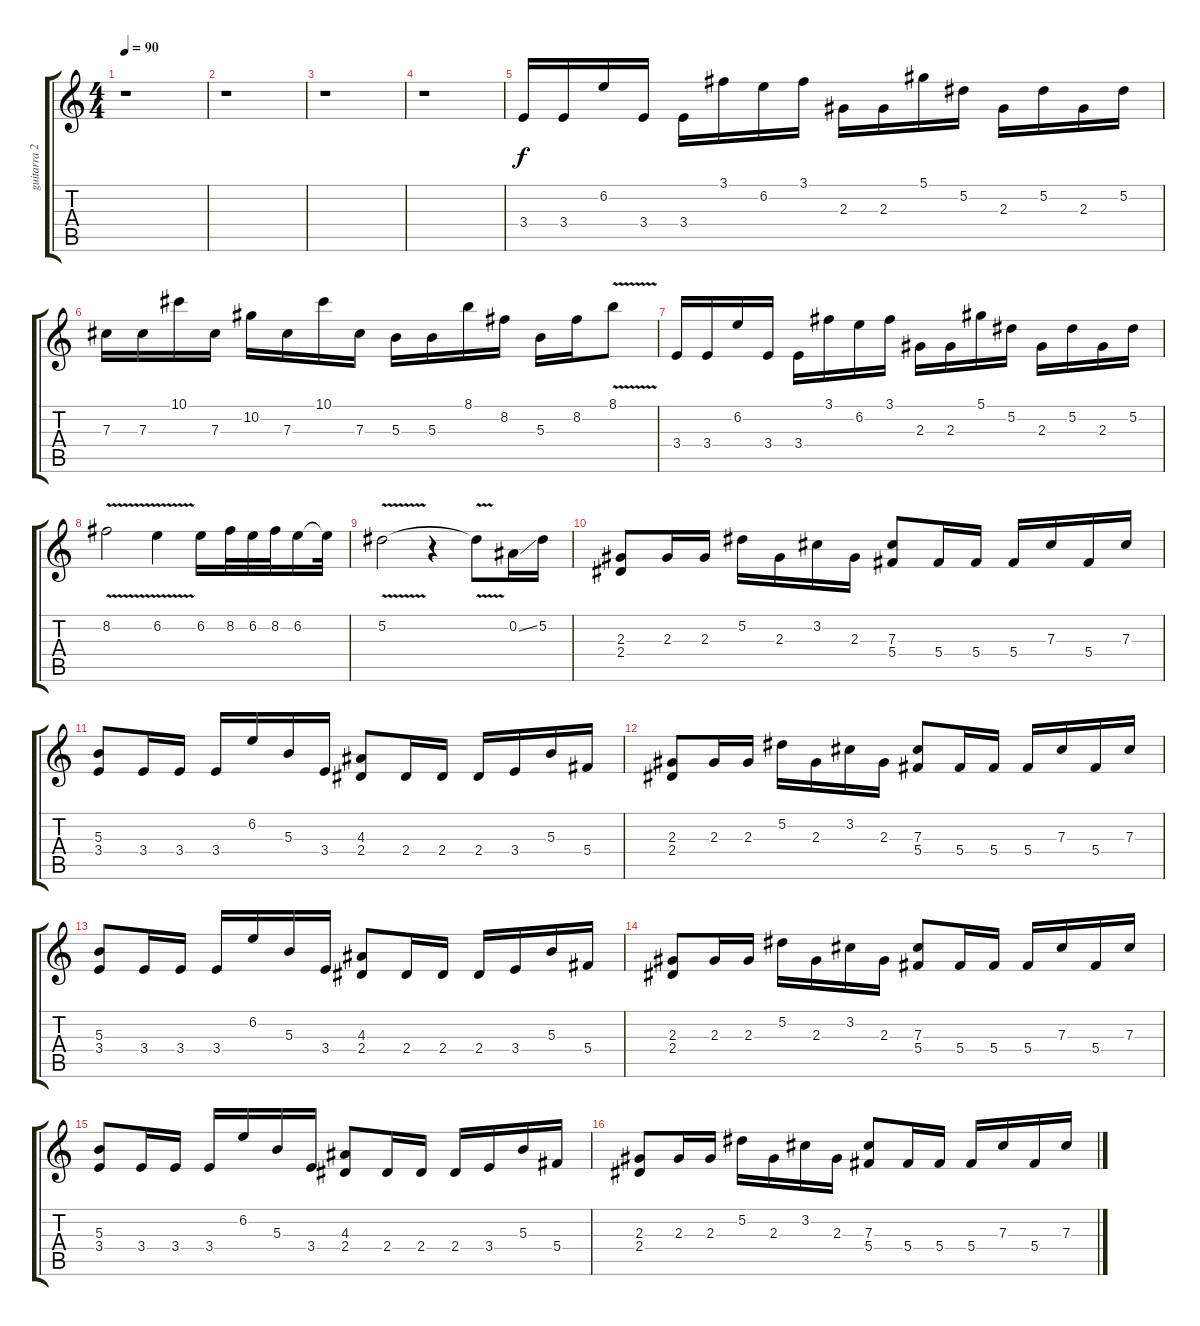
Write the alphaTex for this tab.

\track ("guitarra 2" "guitarra 2") {instrument distortionguitar}
\staff {score tabs}
\tuning (Eb4 Bb3 Gb3 Db3 Ab2 Eb2) {hide}
\ts (4 4)
\tempo 90
\clef g2
\ks c
r.1{dy f} |
r.1 |
r.1 |
r.1 |
3.4.16 3.4.16 6.2.16 3.4.16 3.4.16 3.1.16 6.2.16 3.1.16 2.3.16 2.3.16 5.1.16 5.2.16 2.3.16 5.2.16 2.3.16 5.2.16 |
7.3.16 7.3.16 10.1.16 7.3.16 10.2.16 7.3.16 10.1.16 7.3.16 5.3.16 5.3.16 8.1.16 8.2.16 5.3.16 8.2.16 8.1{v}.8 |
3.4.16 3.4.16 6.2.16 3.4.16 3.4.16 3.1.16 6.2.16 3.1.16 2.3.16 2.3.16 5.1.16 5.2.16 2.3.16 5.2.16 2.3.16 5.2.16 |
8.2{v}.2 6.2{v}.4 6.2.16 8.2.32 6.2.32 8.2.32 6.2.16 6.2{t}.32 |
5.2{v}.2 r.4 5.2{t}.8 0.2{ss}.16 5.2.16 |
(2.3 2.4).8 2.3.16 2.3.16 5.2.16 2.3.16 3.2.16 2.3.16 (7.3 5.4).8 5.4.16 5.4.16 5.4.16 7.3.16 5.4.16 7.3.16 |
(5.3 3.4).8 3.4.16 3.4.16 3.4.16 6.2.16 5.3.16 3.4.16 (4.3 2.4).8 2.4.16 2.4.16 2.4.16 3.4.16 5.3.16 5.4.16 |
(2.3 2.4).8 2.3.16 2.3.16 5.2.16 2.3.16 3.2.16 2.3.16 (7.3 5.4).8 5.4.16 5.4.16 5.4.16 7.3.16 5.4.16 7.3.16 |
(5.3 3.4).8 3.4.16 3.4.16 3.4.16 6.2.16 5.3.16 3.4.16 (4.3 2.4).8 2.4.16 2.4.16 2.4.16 3.4.16 5.3.16 5.4.16 |
(2.3 2.4).8 2.3.16 2.3.16 5.2.16 2.3.16 3.2.16 2.3.16 (7.3 5.4).8 5.4.16 5.4.16 5.4.16 7.3.16 5.4.16 7.3.16 |
(5.3 3.4).8 3.4.16 3.4.16 3.4.16 6.2.16 5.3.16 3.4.16 (4.3 2.4).8 2.4.16 2.4.16 2.4.16 3.4.16 5.3.16 5.4.16 |
(2.3 2.4).8 2.3.16 2.3.16 5.2.16 2.3.16 3.2.16 2.3.16 (7.3 5.4).8 5.4.16 5.4.16 5.4.16 7.3.16 5.4.16 7.3.16
